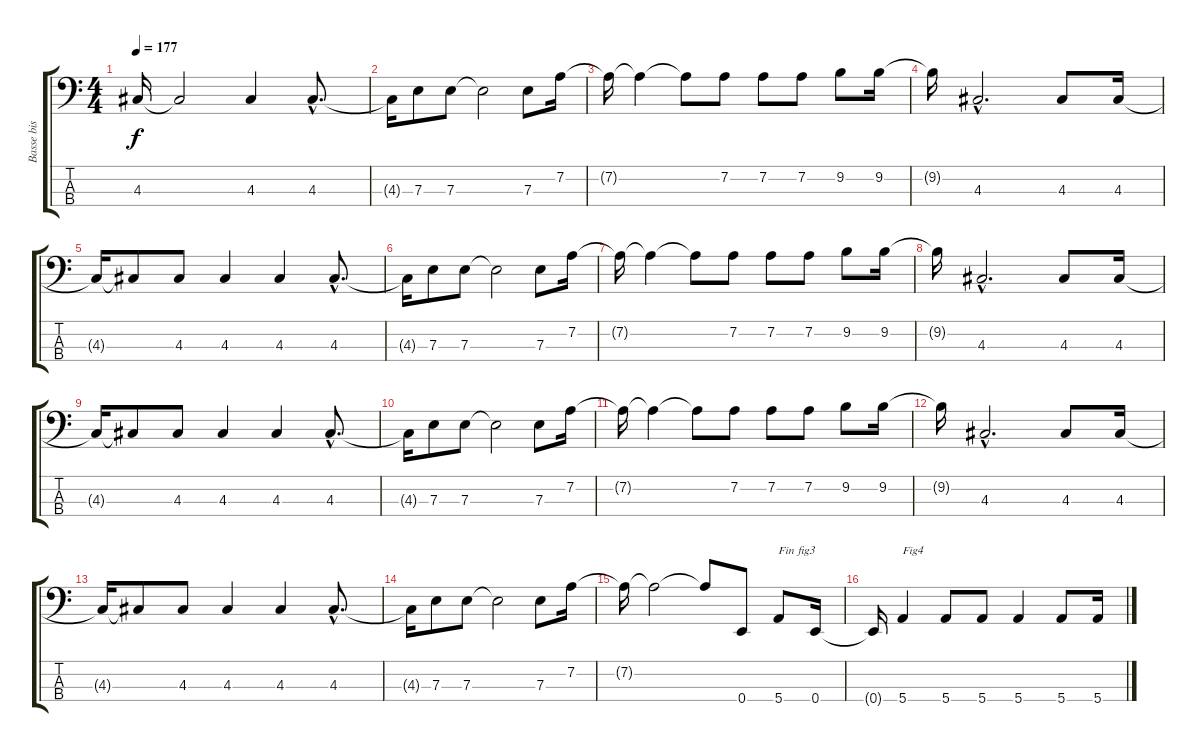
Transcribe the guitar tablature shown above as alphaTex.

\track ("Basse bis" "Basse bis") {instrument synthbass2}
\staff {score tabs}
\tuning (G2 D2 A1 E1) {hide}
\ts (4 4)
\tempo 177
\clef f4
\ks c
4.3{t}.16{dy f} 4.3{t}.2 4.3.4 4.3{hac}.8{d} |
4.3{t}.16 7.3.8 7.3.8 7.3{t}.2 7.3.8 7.2.16 |
7.2{t}.16 7.2{t}.4 7.2{t}.8 7.2.8 7.2.8 7.2.8 9.2.8 9.2.16 |
9.2{t}.16 4.3{hac}.2{d} 4.3.8 4.3.16 |
4.3{t}.16 4.3{t}.8 4.3.8 4.3.4 4.3.4 4.3{hac}.8{d} |
4.3{t}.16 7.3.8 7.3.8 7.3{t}.2 7.3.8 7.2.16 |
7.2{t}.16 7.2{t}.4 7.2{t}.8 7.2.8 7.2.8 7.2.8 9.2.8 9.2.16 |
9.2{t}.16 4.3{hac}.2{d} 4.3.8 4.3.16 |
4.3{t}.16 4.3{t}.8 4.3.8 4.3.4 4.3.4 4.3{hac}.8{d} |
4.3{t}.16 7.3.8 7.3.8 7.3{t}.2 7.3.8 7.2.16 |
7.2{t}.16 7.2{t}.4 7.2{t}.8 7.2.8 7.2.8 7.2.8 9.2.8 9.2.16 |
9.2{t}.16 4.3{hac}.2{d} 4.3.8 4.3.16 |
4.3{t}.16 4.3{t}.8 4.3.8 4.3.4 4.3.4 4.3{hac}.8{d} |
4.3{t}.16 7.3.8 7.3.8 7.3{t}.2 7.3.8 7.2.16 |
7.2{t}.16 7.2{t}.2 7.2{t}.8 0.4.8 5.4.8{txt "Fin fig3"} 0.4.16 |
0.4{t}.16 5.4.4{txt "Fig4"} 5.4.8 5.4.8 5.4.4 5.4.8 5.4.16
